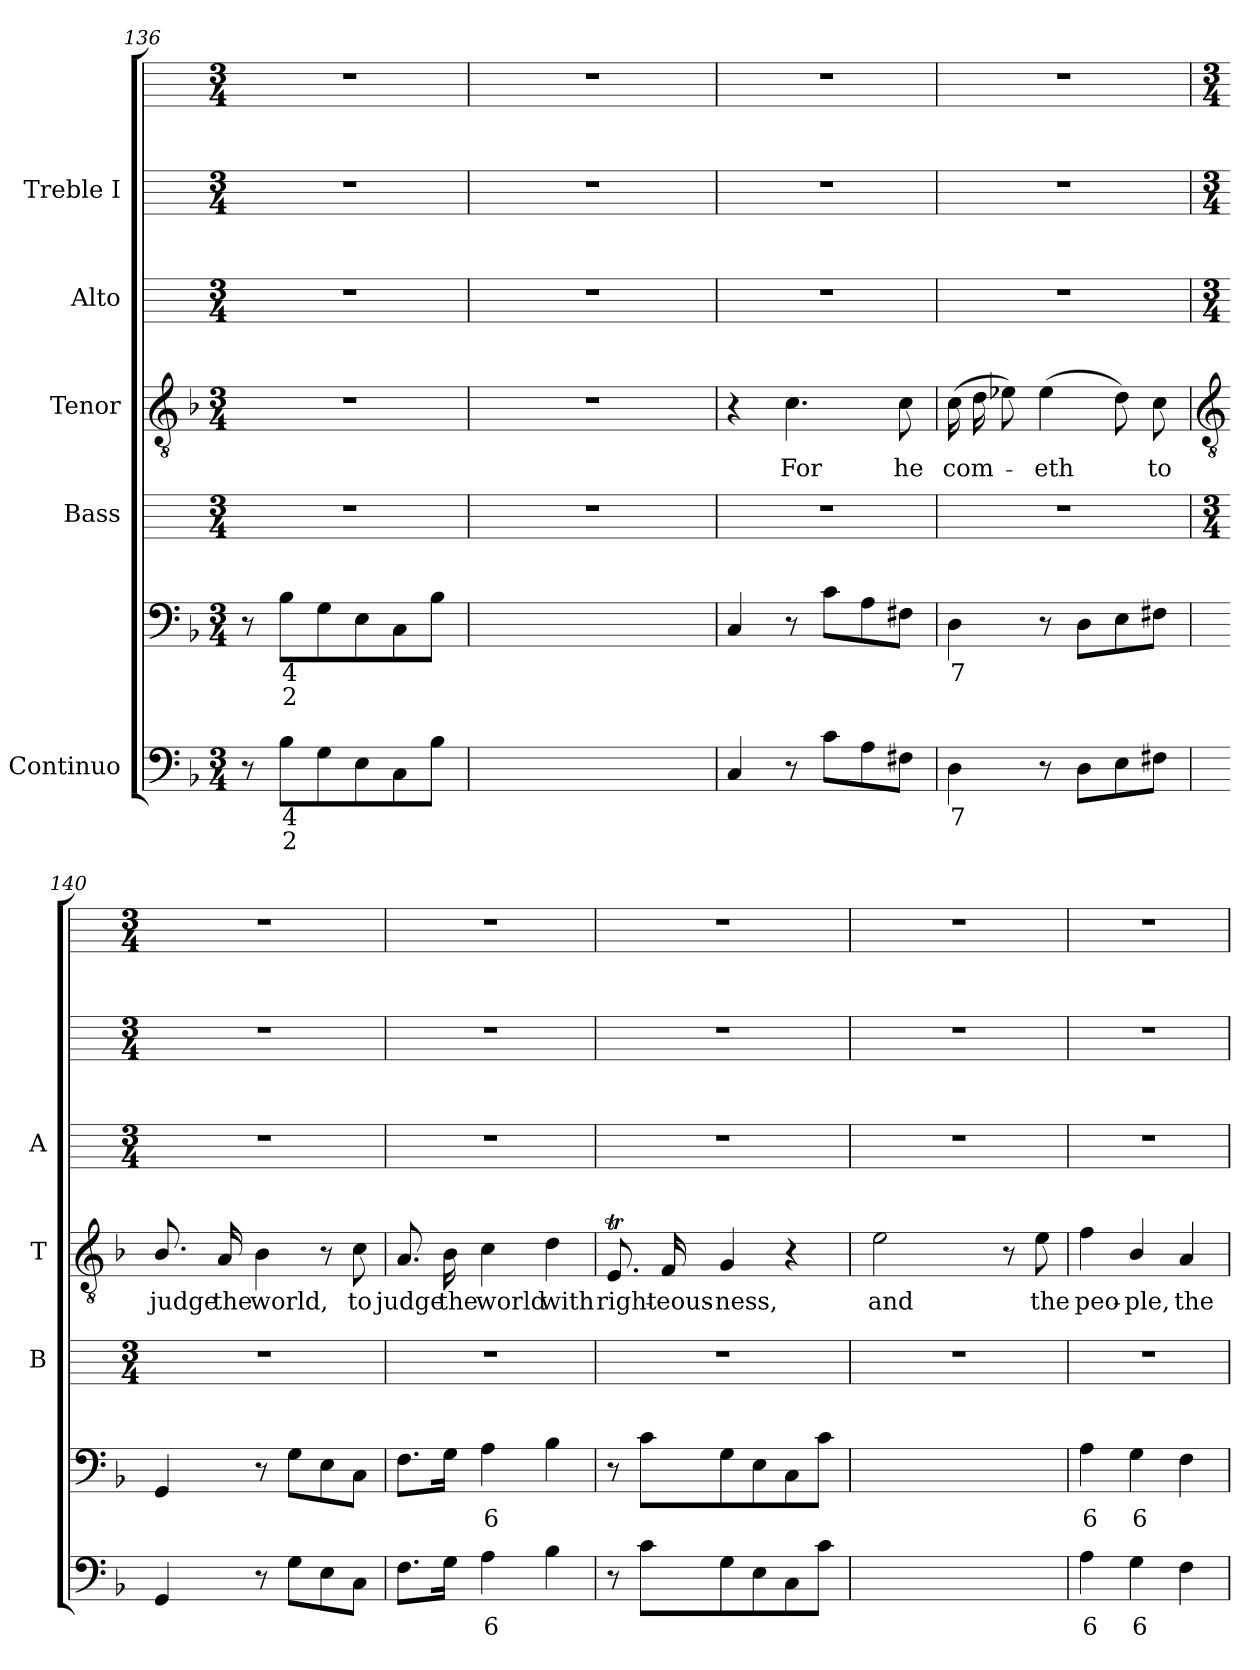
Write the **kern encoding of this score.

**kern	**text	**text	**kern	**text	**text	**kern	**kern	**text	**kern	**kern	**kern
*part5	*part5	*part5	*part5	*part5	*part5	*part4	*part3	*part3	*part2	*part1	*part1
*staff7	*staff7	*staff7	*staff6	*staff6	*staff6	*staff5	*staff4	*staff4	*staff3	*staff2	*staff1
*I"Continuo	*	*	*	*	*	*I"Bass	*I"Tenor	*	*I"Alto	*I"Treble I	*
*	*	*	*	*	*	*I'B	*I'T	*	*I'A	*	*
*clefF4	*	*	*clefF4	*	*	*	*clefGv2	*	*	*	*
*k[b-]	*	*	*k[b-]	*	*	*	*k[b-]	*	*	*	*
*F:	*	*	*F:	*	*	*	*F:	*	*	*	*
*M3/4	*	*	*M3/4	*	*	*M3/4	*M3/4	*	*M3/4	*M3/4	*M3/4
=136	=136	=136	=136	=136	=136	=136	=136	=136	=136	=136	=136
!	!	!	!	!	!	!	!LO:N:vis=1	!	!	!	!
8r	.	.	8r	.	.	2.r	2.r	.	2.r	2.r	2.r
!	!LO:LY:b	!LO:LY:b	!	!LO:LY:b	!LO:LY:b	!	!	!	!	!	!
8B-L	4	2	8B-L	4	2	.	.	.	.	.	.
8G	.	.	8G	.	.	.	.	.	.	.	.
8E	.	.	8E	.	.	.	.	.	.	.	.
8C	.	.	8C	.	.	.	.	.	.	.	.
8B-J	.	.	8B-J	.	.	.	.	.	.	.	.
=137	=137	=137	=137	=137	=137	=137	=137	=137	=137	=137	=137
!	!LO:LY:b	!	!	!LO:LY:b	!	!	!	!	!	!	!
8qqCLyy	6	.	8qqCLyy	6	.	.	.	.	.	.	.
!	!	!	!	!	!	!	!LO:N:vis=1	!	!	!	!
8ryy	.	.	8ryy	.	.	2.r	2.r	.	2.r	2.r	2.r
8A	.	.	8A	.	.	.	.	.	.	.	.
8F	.	.	8F	.	.	.	.	.	.	.	.
8C	.	.	8C	.	.	.	.	.	.	.	.
8AA	.	.	8AA	.	.	.	.	.	.	.	.
8FFJ	.	.	8FFJ	.	.	.	.	.	.	.	.
=138	=138	=138	=138	=138	=138	=138	=138	=138	=138	=138	=138
4C	.	.	4C	.	.	2.r	4r	.	2.r	2.r	2.r
!	!	!	!	!	!	!	!	!LO:LY:b	!	!	!
8r	.	.	8r	.	.	.	4.c	For	.	.	.
8cL	.	.	8cL	.	.	.	.	.	.	.	.
8A	.	.	8A	.	.	.	.	.	.	.	.
!	!	!	!	!	!	!	!	!LO:LY:b	!	!	!
8F#XJ	.	.	8F#XJ	.	.	.	8c	he	.	.	.
=139	=139	=139	=139	=139	=139	=139	=139	=139	=139	=139	=139
!	!LO:LY:b	!	!	!LO:LY:b	!	!	!	!LO:LY:b	!	!	!
4D	7	.	4D	7	.	2.r	(>16cLL	com-	2.r	2.r	2.r
.	.	.	.	.	.	.	16d	.	.	.	.
.	.	.	.	.	.	.	8e-XJ)	.	.	.	.
!	!	!	!	!	!	!	!	!LO:LY:b	!	!	!
8r	.	.	8r	.	.	.	(>4e-	eth	.	.	.
8DL	.	.	8DL	.	.	.	.	.	.	.	.
8E	.	.	8E	.	.	.	8d)	.	.	.	.
!	!	!	!	!	!	!	!	!LO:LY:b	!	!	!
8F#XJ	.	.	8F#XJ	.	.	.	8c	to	.	.	.
!!LO:LB:g=z
=140	=140	=140	=140	=140	=140	=140	=140	=140	=140	=140	=140
*	*	*	*	*	*	*	*clefGv2	*	*	*	*
*	*	*	*	*	*	*M3/4	*	*	*M3/4	*M3/4	*M3/4
!	!	!	!	!	!	!	!	!LO:LY:b	!	!	!
4GG	.	.	4GG	.	.	2.r	8.B-/	judge	2.r	2.r	2.r
!	!	!	!	!	!	!	!	!LO:LY:b	!	!	!
.	.	.	.	.	.	.	16A	the	.	.	.
!	!	!	!	!	!	!	!	!LO:LY:b	!	!	!
8r	.	.	8r	.	.	.	4B-	world,	.	.	.
8GL	.	.	8GL	.	.	.	.	.	.	.	.
8E	.	.	8E	.	.	.	8r	.	.	.	.
!	!	!	!	!	!	!	!	!LO:LY:b	!	!	!
8CJ	.	.	8CJ	.	.	.	8c	to	.	.	.
=141	=141	=141	=141	=141	=141	=141	=141	=141	=141	=141	=141
!	!	!	!	!	!	!	!	!LO:LY:b	!	!	!
8.FL	.	.	8.FL	.	.	2.r	8.A	judge	2.r	2.r	2.r
!	!	!	!	!	!	!	!	!LO:LY:b	!	!	!
16GJ	.	.	16GJ	.	.	.	16B-	the	.	.	.
!	!LO:LY:b	!	!	!LO:LY:b	!	!	!	!LO:LY:b	!	!	!
4A	6	.	4A	6	.	.	4c	world	.	.	.
!	!	!	!	!	!	!	!	!LO:LY:b	!	!	!
4B-	.	.	4B-	.	.	.	4d	with	.	.	.
=142	=142	=142	=142	=142	=142	=142	=142	=142	=142	=142	=142
!	!	!	!	!	!	!	!	!LO:LY:b	!	!	!
8r	.	.	8r	.	.	2.r	8.Et	right-	2.r	2.r	2.r
8cL	.	.	8cL	.	.	.	.	.	.	.	.
!	!	!	!	!	!	!	!	!LO:LY:b	!	!	!
.	.	.	.	.	.	.	16F	-eous-	.	.	.
!	!	!	!	!	!	!	!	!LO:LY:b	!	!	!
8G	.	.	8G	.	.	.	4G	-ness,	.	.	.
8E	.	.	8E	.	.	.	.	.	.	.	.
8C	.	.	8C	.	.	.	4r	.	.	.	.
8cJ	.	.	8cJ	.	.	.	.	.	.	.	.
=143	=143	=143	=143	=143	=143	=143	=143	=143	=143	=143	=143
!	!LO:LY:b	!LO:LY:b	!	!LO:LY:b	!LO:LY:b	!	!	!	!	!	!
8qqCLyy	4	2	8qqCLyy	4	2	.	.	.	.	.	.
!	!	!	!	!	!	!	!	!LO:LY:b	!	!	!
8ryy	.	.	8ryy	.	.	2.r	2e	and	2.r	2.r	2.r
8B-	.	.	8B-	.	.	.	.	.	.	.	.
8G	.	.	8G	.	.	.	.	.	.	.	.
8E	.	.	8E	.	.	.	.	.	.	.	.
8C	.	.	8C	.	.	.	8r	.	.	.	.
!	!	!	!	!	!	!	!	!LO:LY:b	!	!	!
8B-J	.	.	8B-J	.	.	.	8e	the	.	.	.
=144	=144	=144	=144	=144	=144	=144	=144	=144	=144	=144	=144
!	!LO:LY:b	!	!	!LO:LY:b	!	!	!	!LO:LY:b	!	!	!
4A	6	.	4A	6	.	2.r	4f	peo-	2.r	2.r	2.r
!	!LO:LY:b	!	!	!LO:LY:b	!	!	!	!LO:LY:b	!	!	!
4G	6	.	4G	6	.	.	4B-/	-ple,	.	.	.
!	!	!	!	!	!	!	!	!LO:LY:b	!	!	!
4F	.	.	4F	.	.	.	4A	the	.	.	.
=	=	=	=	=	=	=	=	=	=	=	=
*-	*-	*-	*-	*-	*-	*-	*-	*-	*-	*-	*-
